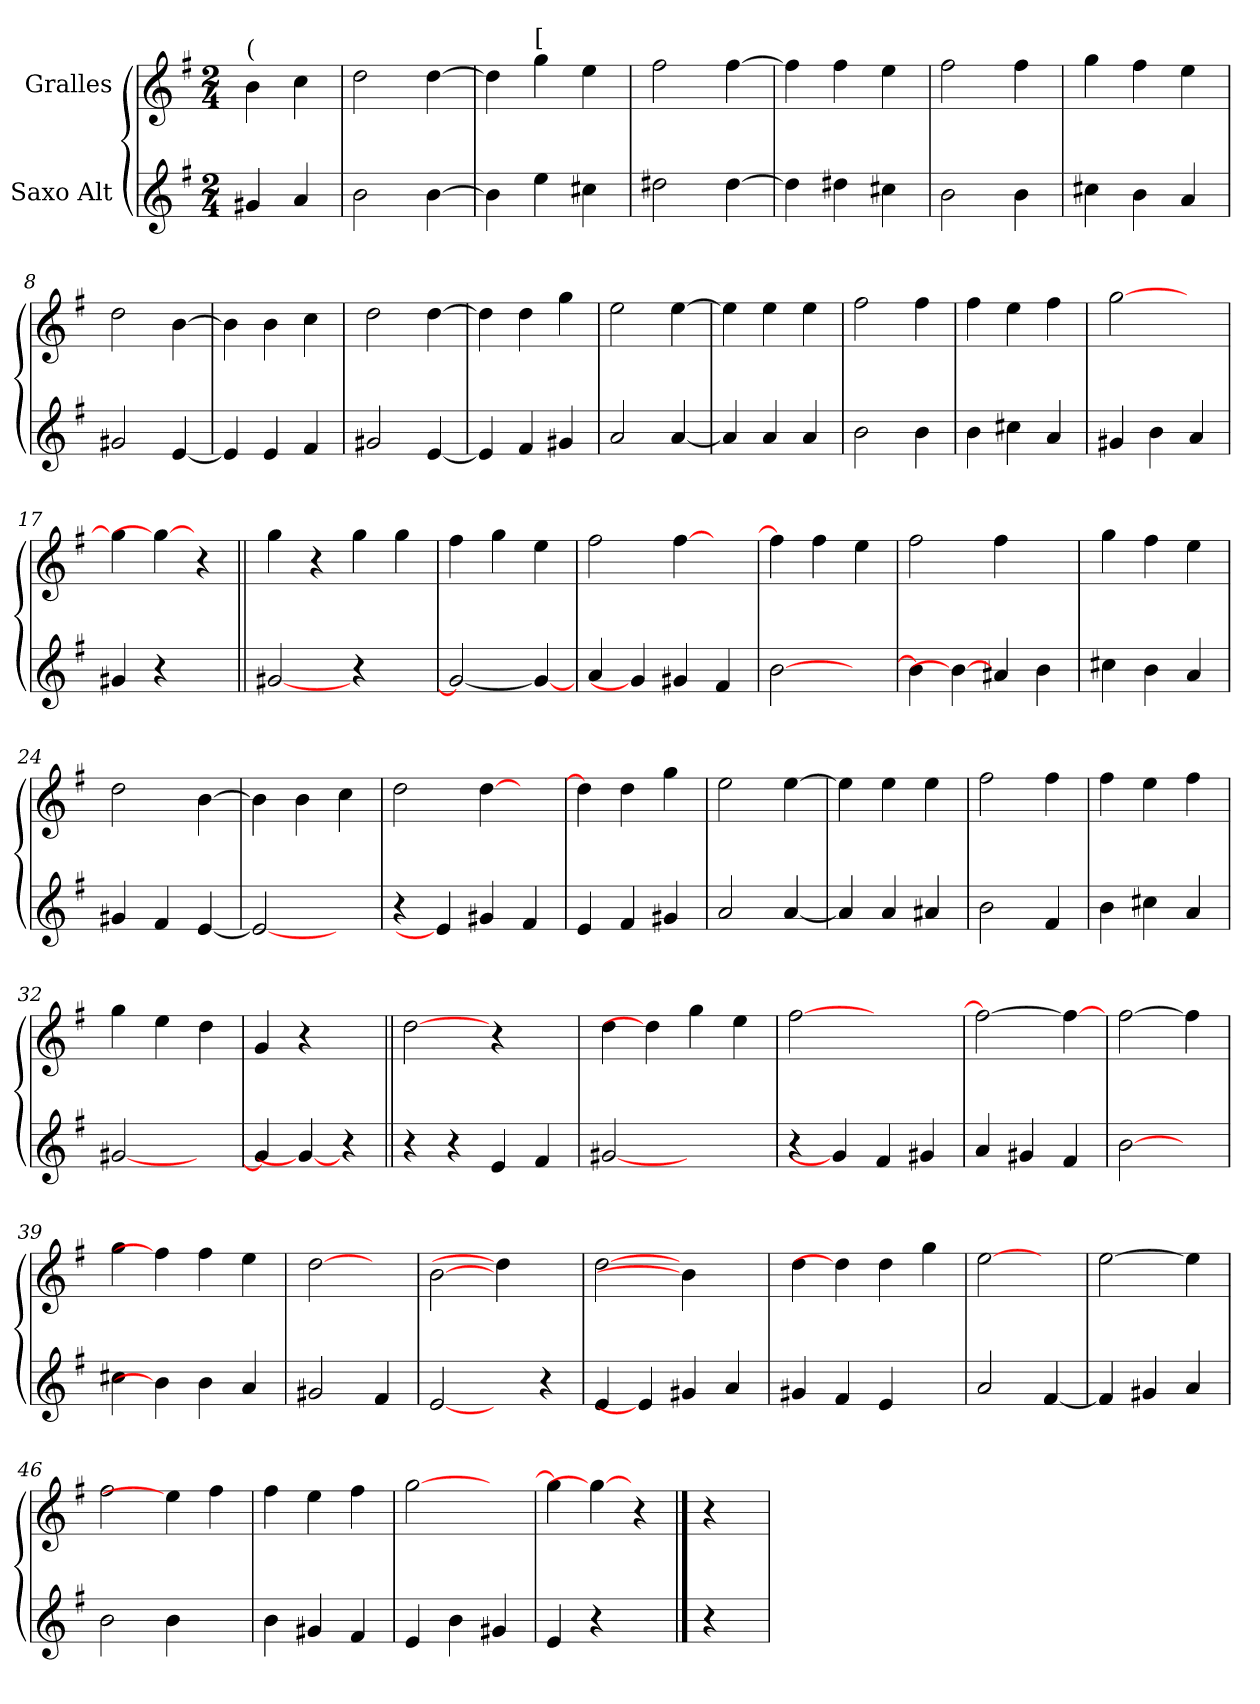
**kern	**kern
*part2	*part1
*staff2	*staff1
*I"Saxo Alt	*I"Gralles
*clefG2	*clefG2
*k[f#]	*k[f#]
*M2/4	*M2/4
=1	=1
!	!LO:TX:t=(
4g#	4b
4a	4cc
=2	=2
2b	2dd
[4b	[4dd
=3	=3
4b]	4dd]
!	!LO:TX:t=[
4ee	4gg
4cc#	4ee
=4	=4
2dd#	2ff#
[4dd#	[4ff#
=5	=5
4dd#]	4ff#]
4dd#	4ff#
4cc#	4ee
=6	=6
2b	2ff#
4b	4ff#
=7	=7
4cc#	4gg
4b	4ff#
4a	4ee
=8	=8
2g#	2dd
[4e	[4b
=9	=9
4e]	4b]
4e	4b
4f#	4cc
=10	=10
2g#	2dd
[4e	[4dd
=11	=11
4e]	4dd]
4f#	4dd
4g#	4gg
=12	=12
2a	2ee
[4a	[4ee
=13	=13
4a]	4ee]
4a	4ee
4a	4ee
=14	=14
2b	2ff#
4b	4ff#
=15	=15
4b	4ff#
4cc#	4ee
4a	4ff#
=16	=16
4g#	[2gg
4b	.
4a	4ryy
=17	=17
4g#	4gg]
4r	4gg_
4ryy	4r
=18||	=18||
[2g#	4gg
.	4r
4r	4gg
4ryy	4gg
=19	=19
2g#_	4ff#
.	4gg
4g#_	4ee
=20	=20
4a	2ff#
4g#]	.
4g#	[4ff#
4f#	4ryy
=21	=21
[2b	4ff#]
.	4ff#
4ryy	4ee
=22	=22
4b]	2ff#
4b_	.
4a#	4ff#
4b	4ryy
=23	=23
4cc#	4gg
4b	4ff#
4a	4ee
=24	=24
4g#	2dd
4f#	.
[4e	[4b
=25	=25
2e_	4b]
.	4b
4ryy	4cc
=26	=26
4r	2dd
4e]	.
4g#	[4dd
4f#	4ryy
=27	=27
4e	4dd]
4f#	4dd
4g#	4gg
=28	=28
2a	2ee
[4a	[4ee
=29	=29
4a]	4ee]
4a	4ee
4a#	4ee
=30	=30
2b	2ff#
4f#	4ff#
=31	=31
4b	4ff#
4cc#	4ee
4a	4ff#
=32	=32
[2g#	4gg
.	4ee
4ryy	4dd
=33	=33
4g#]	4g
4g#_	4r
4r	4ryy
=34||	=34||
4r	[2dd
4r	.
4e	4r
4f#	4ryy
=35	=35
[2g#	4dd
.	4dd]
2ryy	4gg
.	4ee
=36	=36
4r	[2ff#
4g#]	.
4f#	2ryy
4g#	.
=37	=37
4a	2ff#_
4g#	.
4f#	4ff#_
=38	=38
[2b	[2ff#
4ryy	4ff#]
=39	=39
4cc#	4gg
4b]	4ff#]
4b	4ff#
4a	4ee
=40	=40
2g#	[2dd
4f#	4ryy
=41	=41
[2e	[2b
4ryy	4dd]
4r	4ryy
=42	=42
4e	[2dd
4e]	.
4g#	4b]
4a	4ryy
=43	=43
4g#	4dd
4f#	4dd]
4e	4dd
4ryy	4gg
=44	=44
2a	[2ee
[4f#	4ryy
=45	=45
4f#]	[2ee
4g#	.
4a	4ee]
=46	=46
2b	2ff#
4b	4ee]
4ryy	4ff#
=47	=47
4b	4ff#
4g#	4ee
4f#	4ff#
=48	=48
4e	[2gg
4b	.
4g#	4ryy
=49	=49
4e	4gg]
4r	4gg_
4ryy	4r
==50	==50
4r	4r
=	=
*-	*-
